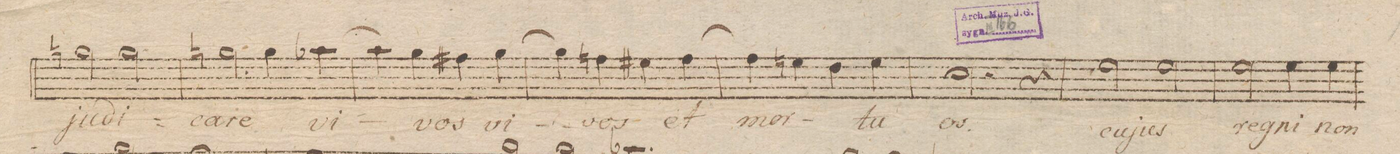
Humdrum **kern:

**kern	**text	**dynam
*I"Alto Solo	*	*
*clefC3	*	*
*k[]	*	*
*met(c|)	*	*
*M2/2	*	*
2an\	ju-	.
2a\	-di-	.
=149	=149	=149
2an\	-ca-	.
4a\	-re	.
[4b-X\	vi-	.
=150	=150	=150
4b-\]	.	.
4a\	.	.
4g#X\	-vos	.
[4a\	vi-	.
=151	=151	=151
4a\]	.	.
4gn\	.	.
4f#X\	-vos	.
[4g\	et	.
=152	=152	=152
4g\]	.	.
4fn\	mor-	.
4e\	.	.
4f\	-tu-	.
=153	=153	=153
2.d\	-os.	.
4r	.	.
=154	=154	=154
2f\	cu-	.
2f\	-jus	.
=155	=155	=155
2f\	re-	.
4f\	-gni	.
4f\	non	.
=156	=156	=156
*-	*-	*-
